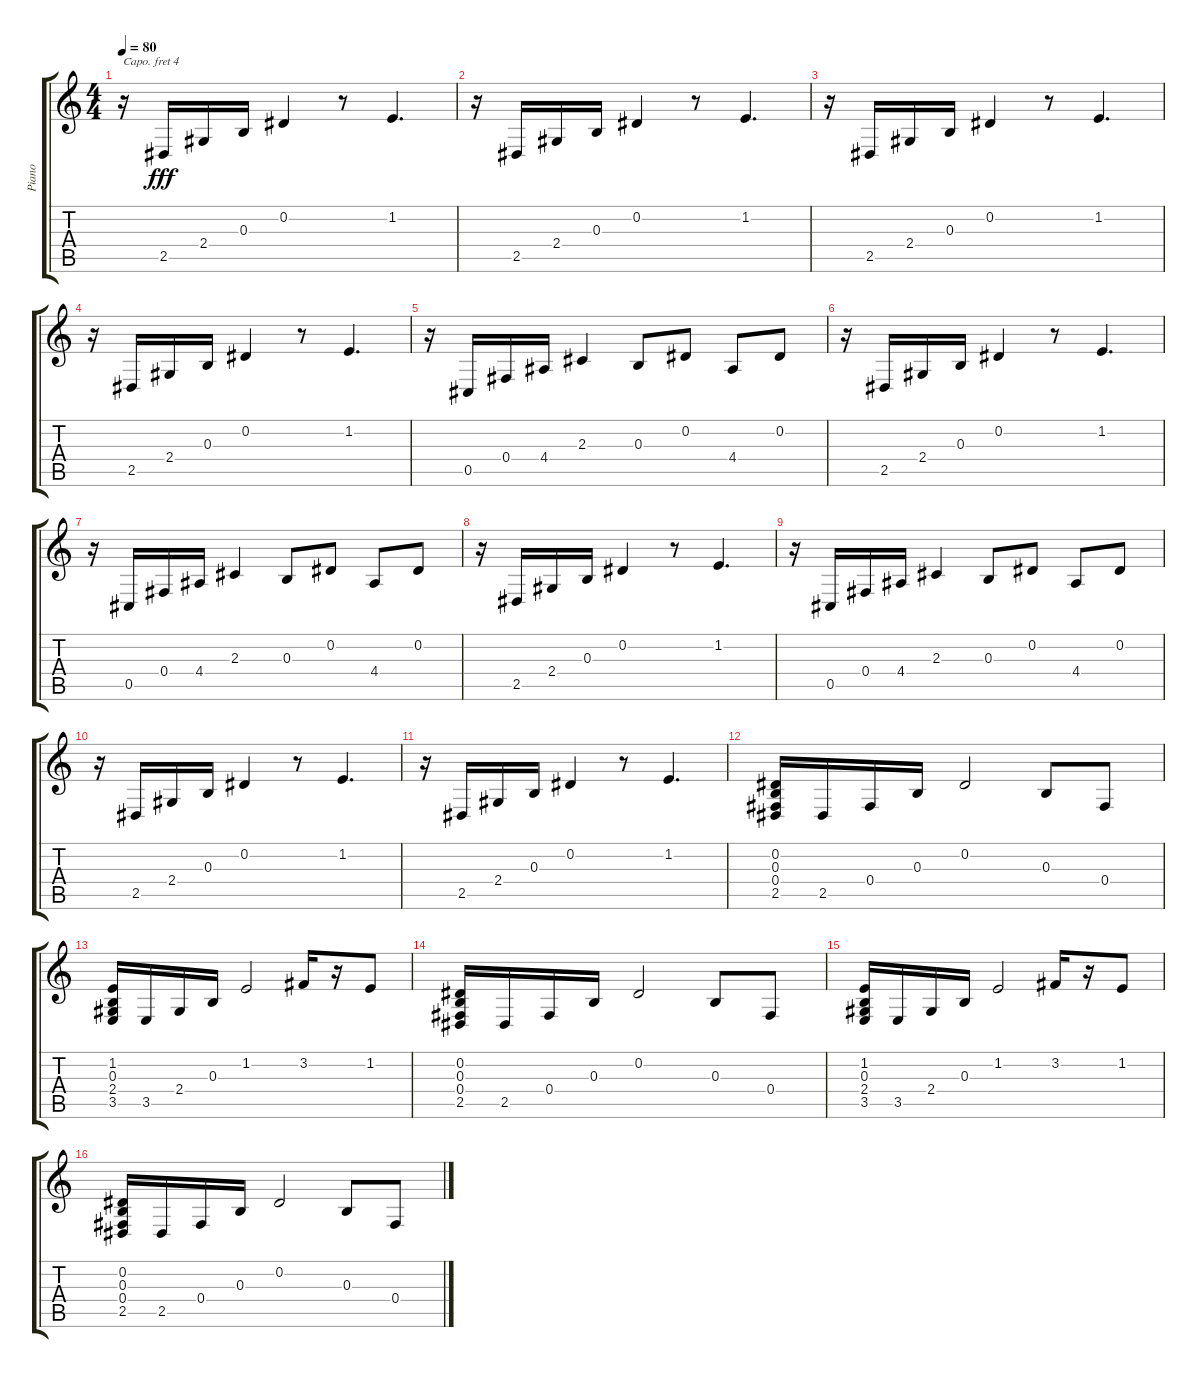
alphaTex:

\track ("Piano" "Piano") {instrument brightacousticpiano}
\staff {score tabs}
\capo 4
\tuning (E4 B3 G3 D3 A2 E2) {hide}
\ts (4 4)
\tempo 80
\clef g2
\ks c
r.16{dy fff} 2.5.16 2.4.16 0.3.16 0.2.4 r.8 1.2.4{d} |
r.16 2.5.16 2.4.16 0.3.16 0.2.4 r.8 1.2.4{d} |
r.16 2.5.16 2.4.16 0.3.16 0.2.4 r.8 1.2.4{d} |
r.16 2.5.16 2.4.16 0.3.16 0.2.4 r.8 1.2.4{d} |
r.16 0.5.16 0.4.16 4.4.16 2.3.4 0.3.8 0.2.8 4.4.8 0.2.8 |
r.16 2.5.16 2.4.16 0.3.16 0.2.4 r.8 1.2.4{d} |
r.16 0.5.16 0.4.16 4.4.16 2.3.4 0.3.8 0.2.8 4.4.8 0.2.8 |
r.16 2.5.16 2.4.16 0.3.16 0.2.4 r.8 1.2.4{d} |
r.16 0.5.16 0.4.16 4.4.16 2.3.4 0.3.8 0.2.8 4.4.8 0.2.8 |
r.16 2.5.16 2.4.16 0.3.16 0.2.4 r.8 1.2.4{d} |
r.16 2.5.16 2.4.16 0.3.16 0.2.4 r.8 1.2.4{d} |
(0.2 0.3 0.4 2.5).16 2.5.16 0.4.16 0.3.16 0.2.2 0.3.8 0.4.8 |
(1.2 0.3 2.4 3.5).16 3.5.16 2.4.16 0.3.16 1.2.2 3.2.16 r.16 1.2.8 |
(0.2 0.3 0.4 2.5).16 2.5.16 0.4.16 0.3.16 0.2.2 0.3.8 0.4.8 |
(1.2 0.3 2.4 3.5).16 3.5.16 2.4.16 0.3.16 1.2.2 3.2.16 r.16 1.2.8 |
(0.2 0.3 0.4 2.5).16 2.5.16 0.4.16 0.3.16 0.2.2 0.3.8 0.4.8
